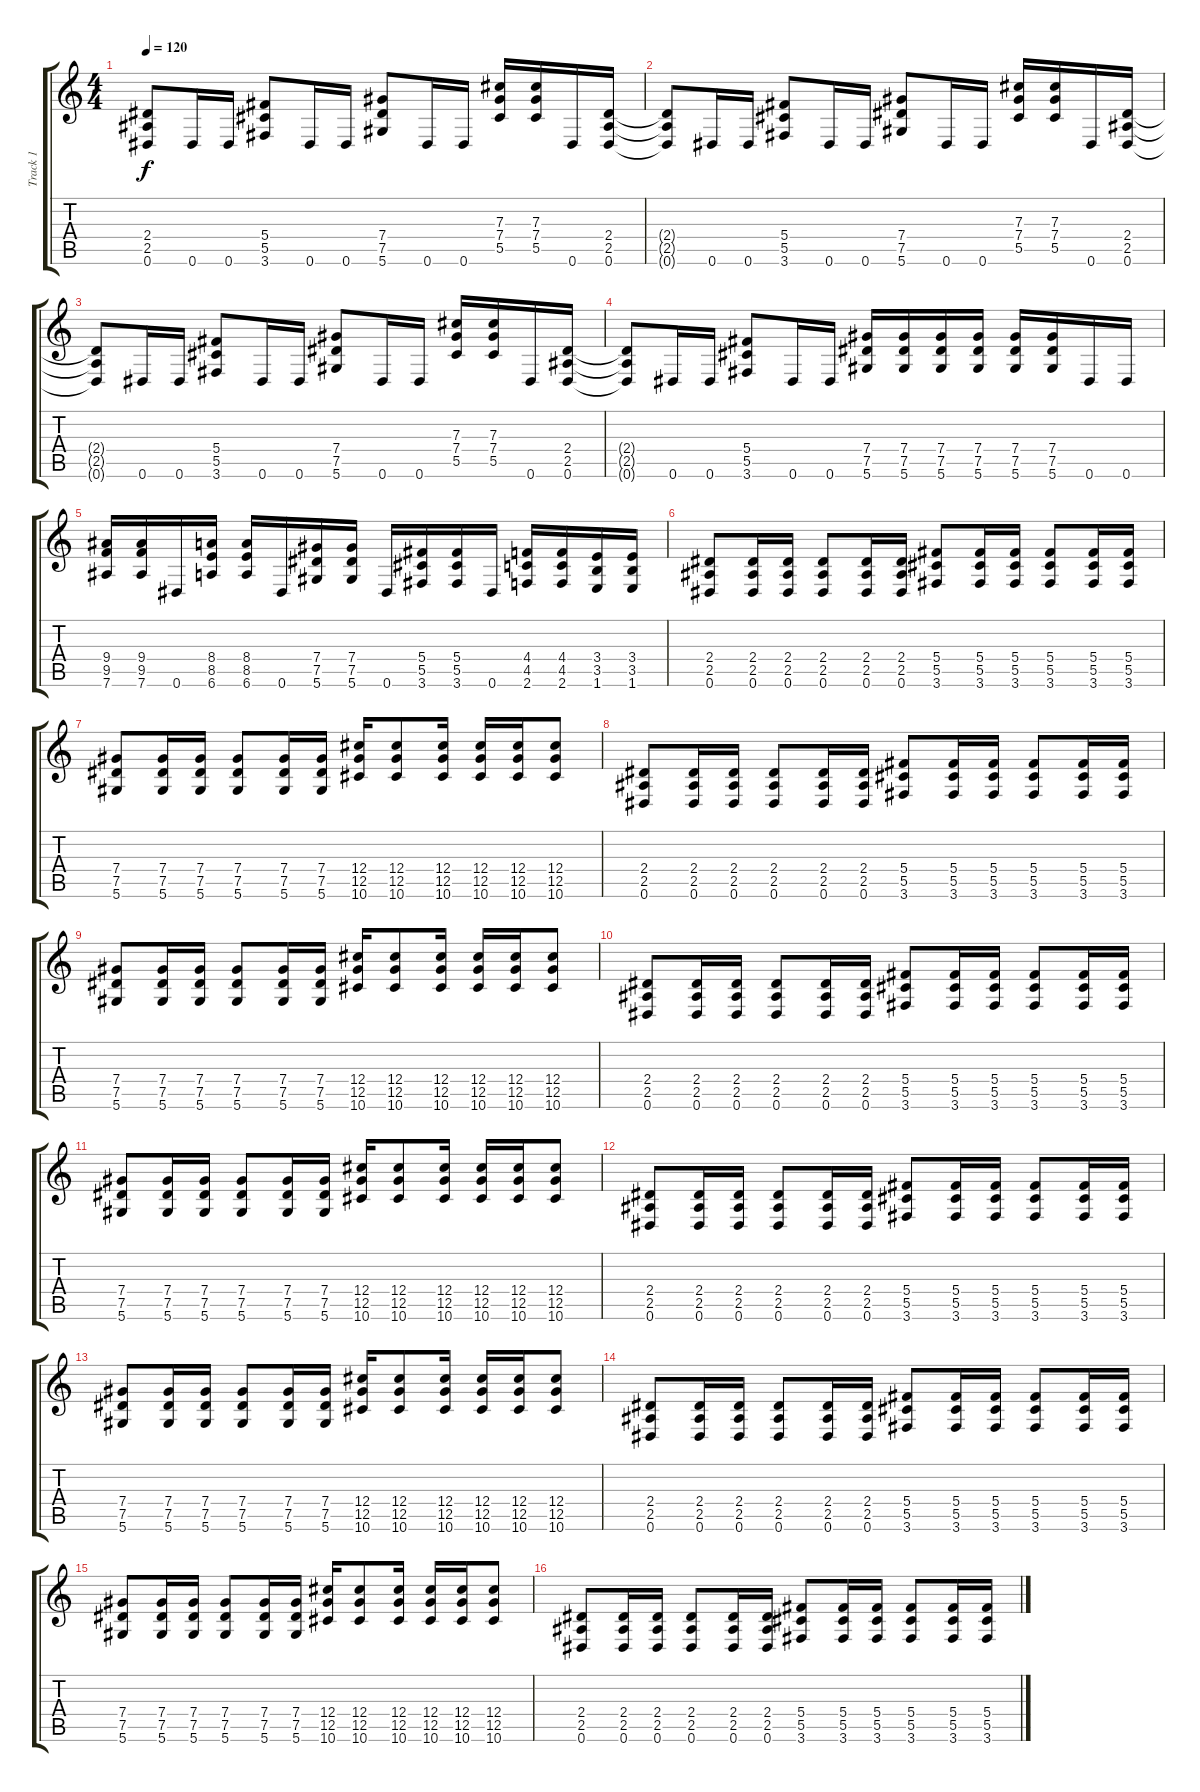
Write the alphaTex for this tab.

\track ("Track 1" "Track 1") {instrument distortionguitar}
\staff {score tabs}
\tuning (Eb4 Bb3 Gb3 Db3 Ab2 Eb2) {hide}
\ts (4 4)
\tempo 120
\clef g2
\ks c
(2.4{t} 2.5{t} 0.6{t}).8{dy f} 0.6.16 0.6.16 (5.4 5.5 3.6).8 0.6.16 0.6.16 (7.4 7.5 5.6).8 0.6.16 0.6.16 (7.3 7.4 5.5).16 (7.3 7.4 5.5).16 0.6.16 (2.4 2.5 0.6).16 |
(2.4{t} 2.5{t} 0.6{t}).8 0.6.16 0.6.16 (5.4 5.5 3.6).8 0.6.16 0.6.16 (7.4 7.5 5.6).8 0.6.16 0.6.16 (7.3 7.4 5.5).16 (7.3 7.4 5.5).16 0.6.16 (2.4 2.5 0.6).16 |
(2.4{t} 2.5{t} 0.6{t}).8 0.6.16 0.6.16 (5.4 5.5 3.6).8 0.6.16 0.6.16 (7.4 7.5 5.6).8 0.6.16 0.6.16 (7.3 7.4 5.5).16 (7.3 7.4 5.5).16 0.6.16 (2.4 2.5 0.6).16 |
(2.4{t} 2.5{t} 0.6{t}).8 0.6.16 0.6.16 (5.4 5.5 3.6).8 0.6.16 0.6.16 (7.4 7.5 5.6).16 (7.4 7.5 5.6).16 (7.4 7.5 5.6).16 (7.4 7.5 5.6).16 (7.4 7.5 5.6).16 (7.4 7.5 5.6).16 0.6.16 0.6.16 |
(9.4 9.5 7.6).16 (9.4 9.5 7.6).16 0.6.16 (8.4 8.5 6.6).16 (8.4 8.5 6.6).16 0.6.16 (7.4 7.5 5.6).16 (7.4 7.5 5.6).16 0.6.16 (5.4 5.5 3.6).16 (5.4 5.5 3.6).16 0.6.16 (4.4 4.5 2.6).16 (4.4 4.5 2.6).16 (3.4 3.5 1.6).16 (3.4 3.5 1.6).16 |
(2.4 2.5 0.6).8 (2.4 2.5 0.6).16 (2.4 2.5 0.6).16 (2.4 2.5 0.6).8 (2.4 2.5 0.6).16 (2.4 2.5 0.6).16 (5.4 5.5 3.6).8 (5.4 5.5 3.6).16 (5.4 5.5 3.6).16 (5.4 5.5 3.6).8 (5.4 5.5 3.6).16 (5.4 5.5 3.6).16 |
(7.4 7.5 5.6).8 (7.4 7.5 5.6).16 (7.4 7.5 5.6).16 (7.4 7.5 5.6).8 (7.4 7.5 5.6).16 (7.4 7.5 5.6).16 (12.4 12.5 10.6).16 (12.4 12.5 10.6).8 (12.4 12.5 10.6).16 (12.4 12.5 10.6).16 (12.4 12.5 10.6).16 (12.4 12.5 10.6).8 |
(2.4 2.5 0.6).8 (2.4 2.5 0.6).16 (2.4 2.5 0.6).16 (2.4 2.5 0.6).8 (2.4 2.5 0.6).16 (2.4 2.5 0.6).16 (5.4 5.5 3.6).8 (5.4 5.5 3.6).16 (5.4 5.5 3.6).16 (5.4 5.5 3.6).8 (5.4 5.5 3.6).16 (5.4 5.5 3.6).16 |
(7.4 7.5 5.6).8 (7.4 7.5 5.6).16 (7.4 7.5 5.6).16 (7.4 7.5 5.6).8 (7.4 7.5 5.6).16 (7.4 7.5 5.6).16 (12.4 12.5 10.6).16 (12.4 12.5 10.6).8 (12.4 12.5 10.6).16 (12.4 12.5 10.6).16 (12.4 12.5 10.6).16 (12.4 12.5 10.6).8 |
(2.4 2.5 0.6).8 (2.4 2.5 0.6).16 (2.4 2.5 0.6).16 (2.4 2.5 0.6).8 (2.4 2.5 0.6).16 (2.4 2.5 0.6).16 (5.4 5.5 3.6).8 (5.4 5.5 3.6).16 (5.4 5.5 3.6).16 (5.4 5.5 3.6).8 (5.4 5.5 3.6).16 (5.4 5.5 3.6).16 |
(7.4 7.5 5.6).8 (7.4 7.5 5.6).16 (7.4 7.5 5.6).16 (7.4 7.5 5.6).8 (7.4 7.5 5.6).16 (7.4 7.5 5.6).16 (12.4 12.5 10.6).16 (12.4 12.5 10.6).8 (12.4 12.5 10.6).16 (12.4 12.5 10.6).16 (12.4 12.5 10.6).16 (12.4 12.5 10.6).8 |
(2.4 2.5 0.6).8 (2.4 2.5 0.6).16 (2.4 2.5 0.6).16 (2.4 2.5 0.6).8 (2.4 2.5 0.6).16 (2.4 2.5 0.6).16 (5.4 5.5 3.6).8 (5.4 5.5 3.6).16 (5.4 5.5 3.6).16 (5.4 5.5 3.6).8 (5.4 5.5 3.6).16 (5.4 5.5 3.6).16 |
(7.4 7.5 5.6).8 (7.4 7.5 5.6).16 (7.4 7.5 5.6).16 (7.4 7.5 5.6).8 (7.4 7.5 5.6).16 (7.4 7.5 5.6).16 (12.4 12.5 10.6).16 (12.4 12.5 10.6).8 (12.4 12.5 10.6).16 (12.4 12.5 10.6).16 (12.4 12.5 10.6).16 (12.4 12.5 10.6).8 |
(2.4 2.5 0.6).8 (2.4 2.5 0.6).16 (2.4 2.5 0.6).16 (2.4 2.5 0.6).8 (2.4 2.5 0.6).16 (2.4 2.5 0.6).16 (5.4 5.5 3.6).8 (5.4 5.5 3.6).16 (5.4 5.5 3.6).16 (5.4 5.5 3.6).8 (5.4 5.5 3.6).16 (5.4 5.5 3.6).16 |
(7.4 7.5 5.6).8 (7.4 7.5 5.6).16 (7.4 7.5 5.6).16 (7.4 7.5 5.6).8 (7.4 7.5 5.6).16 (7.4 7.5 5.6).16 (12.4 12.5 10.6).16 (12.4 12.5 10.6).8 (12.4 12.5 10.6).16 (12.4 12.5 10.6).16 (12.4 12.5 10.6).16 (12.4 12.5 10.6).8 |
(2.4 2.5 0.6).8 (2.4 2.5 0.6).16 (2.4 2.5 0.6).16 (2.4 2.5 0.6).8 (2.4 2.5 0.6).16 (2.4 2.5 0.6).16 (5.4 5.5 3.6).8 (5.4 5.5 3.6).16 (5.4 5.5 3.6).16 (5.4 5.5 3.6).8 (5.4 5.5 3.6).16 (5.4 5.5 3.6).16
